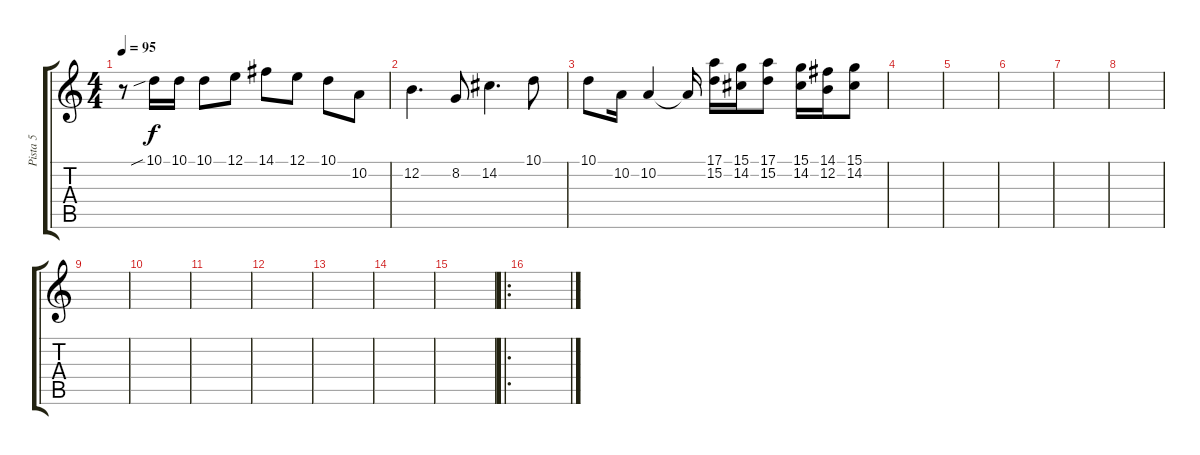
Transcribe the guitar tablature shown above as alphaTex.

\track ("Pista 5" "Pista 5") {instrument trumpet}
\staff {score tabs}
\tuning (E4 B3 G3 D3 A2 E2) {hide}
\ts (4 4)
\tempo 95
\clef g2
\ks c
r.8{dy f} 10.1{sib}.16 10.1.16 10.1.8 12.1.8 14.1.8 12.1.8 10.1.8 10.2.8 |
12.2.4{d} 8.2.8 14.2.4{d} 10.1.8 |
10.1.8 10.2.16 10.2.4 10.2{t}.16 (17.1 15.2).16 (15.1 14.2).16 (17.1 15.2).8 (15.1 14.2).16 (14.1 12.2).16 (15.1 14.2).8 |
|
|
|
|
|
|
|
|
|
|
|
|
\ro
